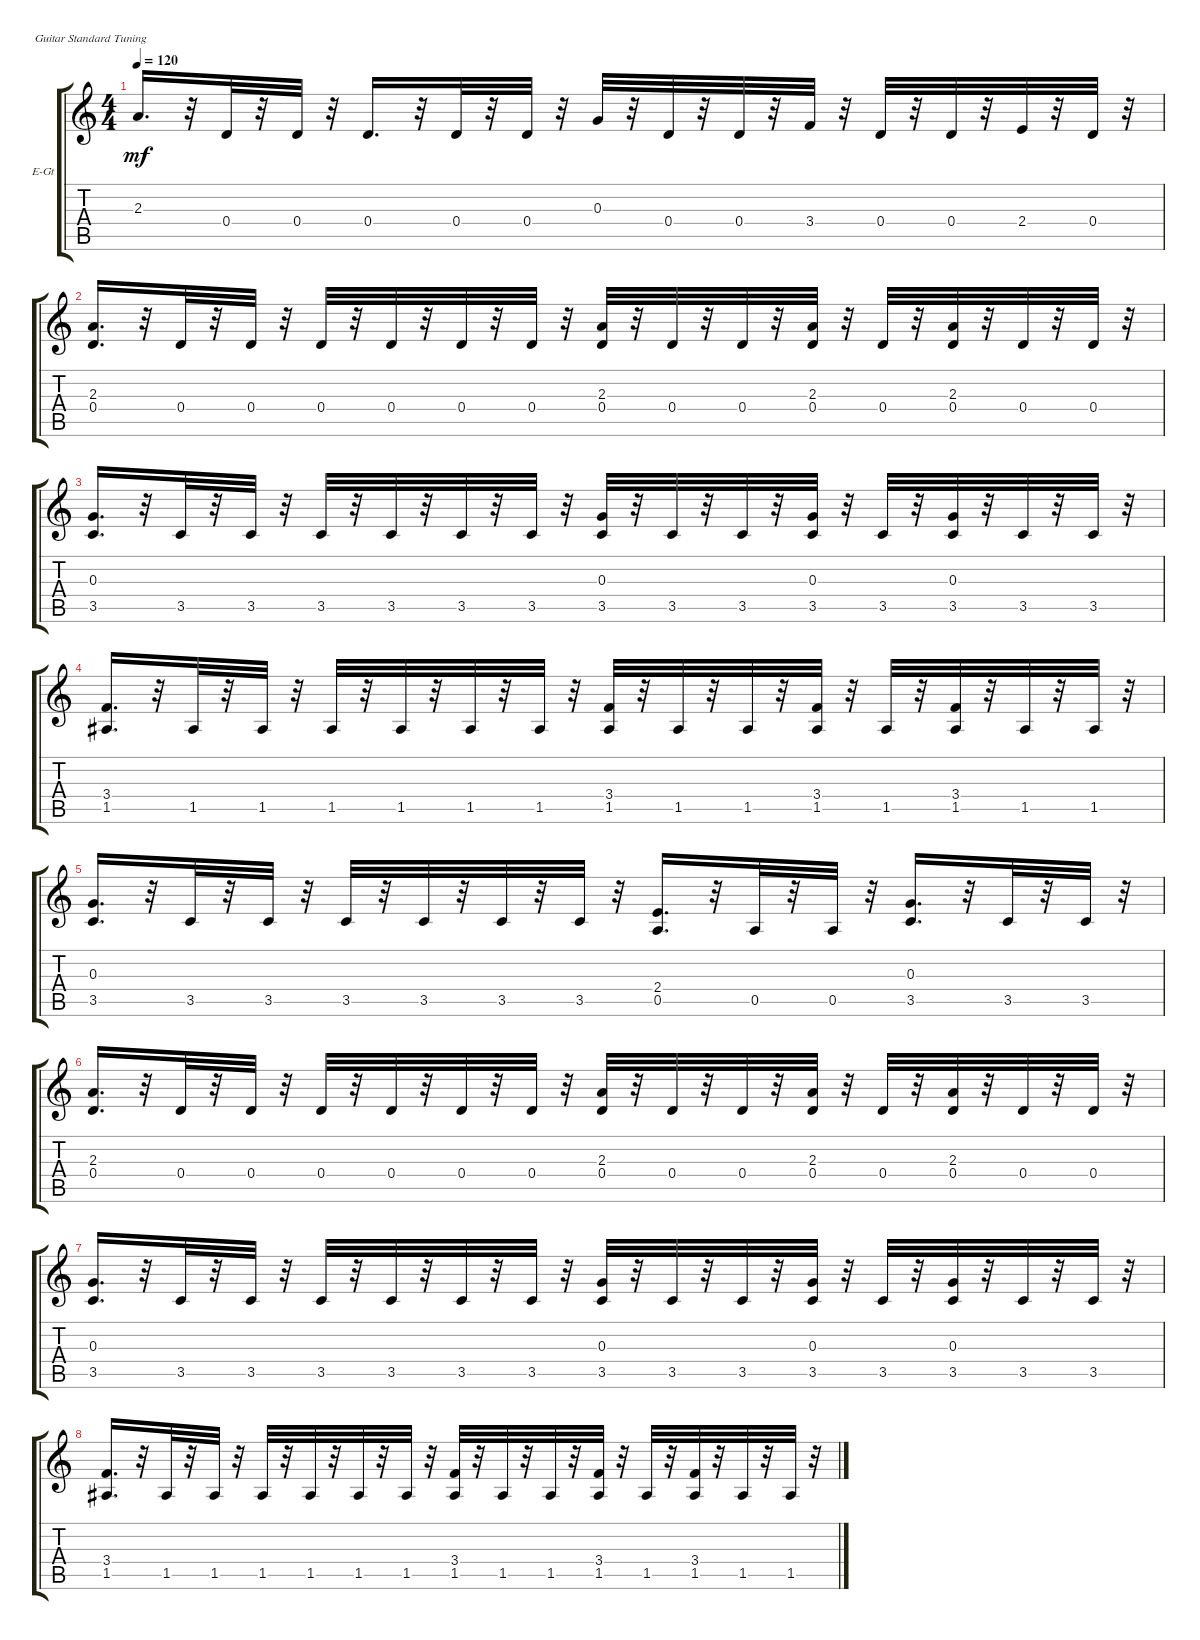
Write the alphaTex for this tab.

\bracketExtendMode groupsimilarinstruments
\firstSystemTrackNameOrientation horizontal
\otherSystemsTrackNameOrientation horizontal
\track ("" "E-Gt") {instrument electricguitarclean}
\staff {score tabs}
\tuning (E4 B3 G3 D3 A2 E2)
\ts (4 4)
\tempo 120
\clef g2
\ks c
2.3.16{d dy mf} r.32 0.4.32 r.32 0.4.32 r.32 0.4.16{d} r.32 0.4.32 r.32 0.4.32 r.32 0.3.32 r.32 0.4.32 r.32 0.4.32 r.32 3.4.32 r.32 0.4.32 r.32 0.4.32 r.32 2.4.32 r.32 0.4.32 r.32 |
(2.3 0.4).16{d} r.32 0.4.32 r.32 0.4.32 r.32 0.4.32 r.32 0.4.32 r.32 0.4.32 r.32 0.4.32 r.32 (2.3 0.4).32 r.32 0.4.32 r.32 0.4.32 r.32 (2.3 0.4).32 r.32 0.4.32 r.32 (2.3 0.4).32 r.32 0.4.32 r.32 0.4.32 r.32 |
(0.3 3.5).16{d} r.32 3.5.32 r.32 3.5.32 r.32 3.5.32 r.32 3.5.32 r.32 3.5.32 r.32 3.5.32 r.32 (0.3 3.5).32 r.32 3.5.32 r.32 3.5.32 r.32 (0.3 3.5).32 r.32 3.5.32 r.32 (0.3 3.5).32 r.32 3.5.32 r.32 3.5.32 r.32 |
(3.4 1.5).16{d} r.32 1.5.32 r.32 1.5.32 r.32 1.5.32 r.32 1.5.32 r.32 1.5.32 r.32 1.5.32 r.32 (3.4 1.5).32 r.32 1.5.32 r.32 1.5.32 r.32 (3.4 1.5).32 r.32 1.5.32 r.32 (3.4 1.5).32 r.32 1.5.32 r.32 1.5.32 r.32 |
(0.3 3.5).16{d} r.32 3.5.32 r.32 3.5.32 r.32 3.5.32 r.32 3.5.32 r.32 3.5.32 r.32 3.5.32 r.32 (2.4 0.5).16{d} r.32 0.5.32 r.32 0.5.32 r.32 (0.3 3.5).16{d} r.32 3.5.32 r.32 3.5.32 r.32 |
(2.3 0.4).16{d} r.32 0.4.32 r.32 0.4.32 r.32 0.4.32 r.32 0.4.32 r.32 0.4.32 r.32 0.4.32 r.32 (2.3 0.4).32 r.32 0.4.32 r.32 0.4.32 r.32 (2.3 0.4).32 r.32 0.4.32 r.32 (2.3 0.4).32 r.32 0.4.32 r.32 0.4.32 r.32 |
(0.3 3.5).16{d} r.32 3.5.32 r.32 3.5.32 r.32 3.5.32 r.32 3.5.32 r.32 3.5.32 r.32 3.5.32 r.32 (0.3 3.5).32 r.32 3.5.32 r.32 3.5.32 r.32 (0.3 3.5).32 r.32 3.5.32 r.32 (0.3 3.5).32 r.32 3.5.32 r.32 3.5.32 r.32 |
(3.4 1.5).16{d} r.32 1.5.32 r.32 1.5.32 r.32 1.5.32 r.32 1.5.32 r.32 1.5.32 r.32 1.5.32 r.32 (3.4 1.5).32 r.32 1.5.32 r.32 1.5.32 r.32 (3.4 1.5).32 r.32 1.5.32 r.32 (3.4 1.5).32 r.32 1.5.32 r.32 1.5.32 r.32
